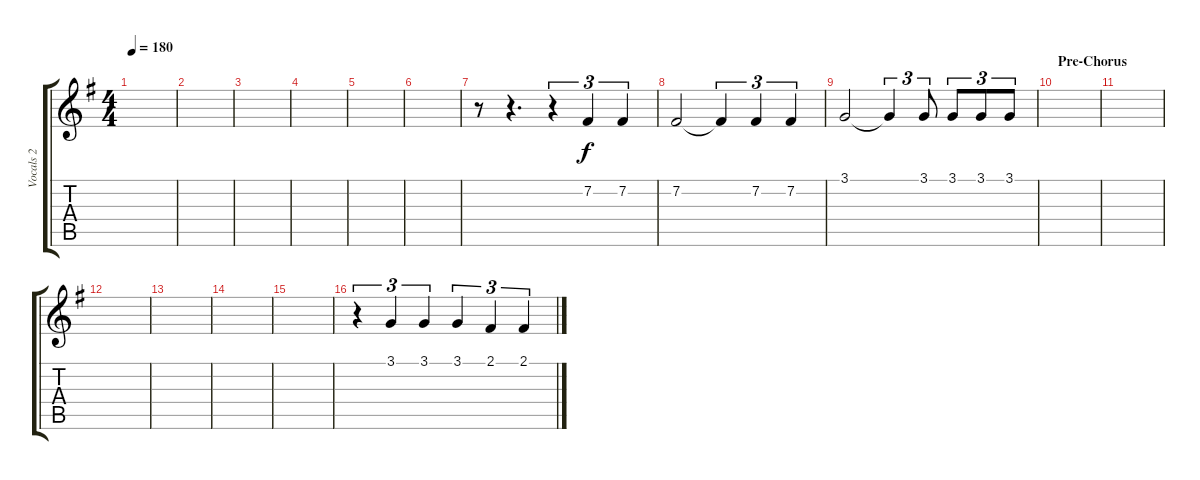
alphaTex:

\track ("Vocals 2" "Vocals 2") {instrument reedorgan}
\staff {score tabs}
\tuning (E4 B3 G3 D3 A2 E2) {hide}
\ts (4 4)
\tempo 180
\clef g2
\ks eminor
|
|
|
|
|
|
r.8 r.4{d} r.4{tu (3 2)} 7.2.4{tu (3 2)} 7.2.4{tu (3 2)} |
7.2.2 7.2{t}.4{tu (3 2)} 7.2.4{tu (3 2)} 7.2.4{tu (3 2)} |
3.1.2 3.1{t}.4{tu (3 2)} 3.1.8{tu (3 2)} 3.1.8{tu (3 2)} 3.1.8{tu (3 2)} 3.1.8{tu (3 2)} |
\section ("" "Pre-Chorus")
|
|
|
|
|
|
r.4{tu (3 2)} 3.1.4{tu (3 2)} 3.1.4{tu (3 2)} 3.1.4{tu (3 2)} 2.1.4{tu (3 2)} 2.1.4{tu (3 2)}
